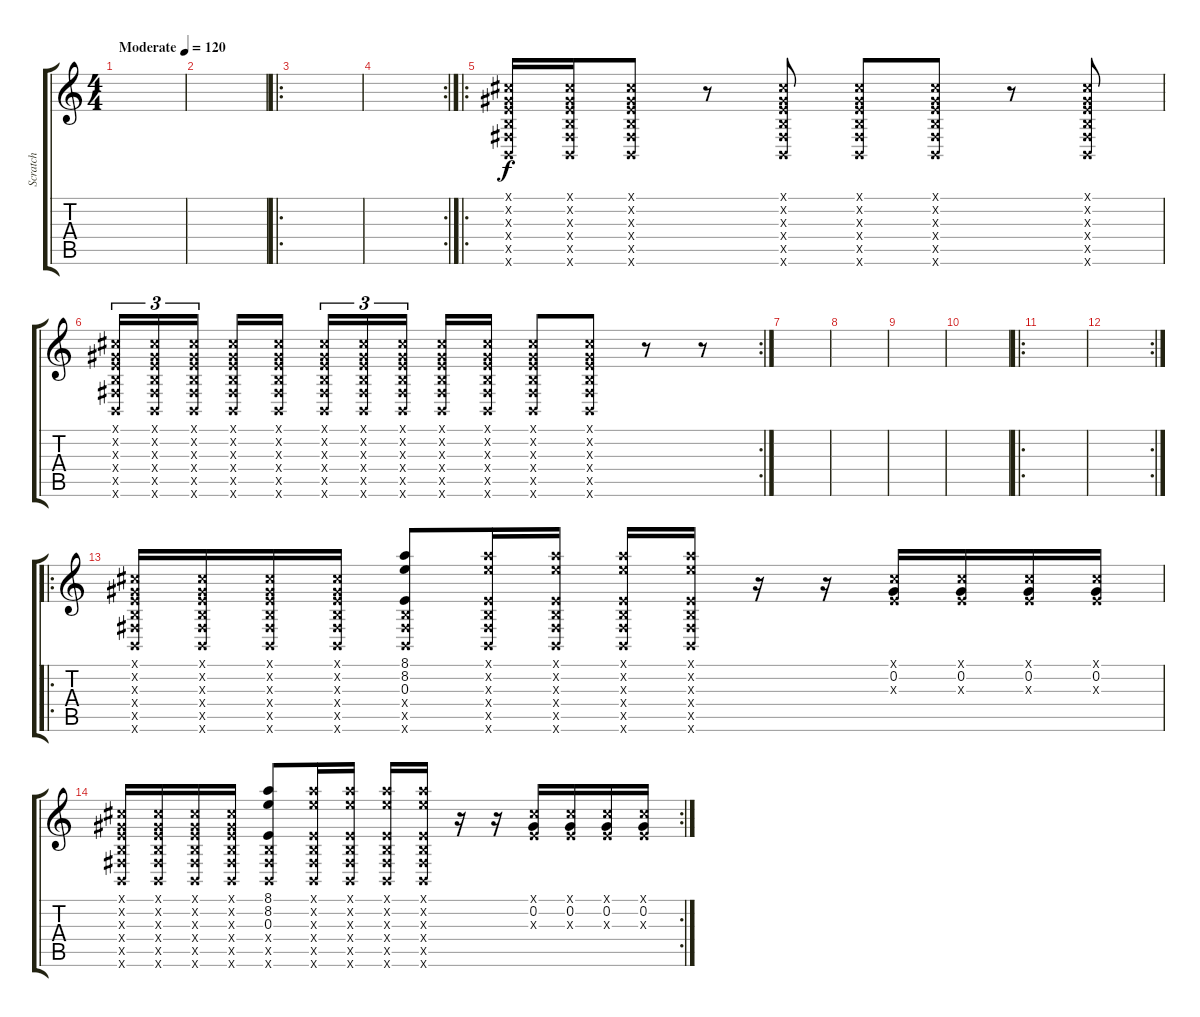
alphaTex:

\track ("Scratch" "Scratch") {instrument guitarharmonics}
\staff {score tabs}
\tuning (Db4 Ab3 E3 B2 Gb2 B1) {hide}
\ts (4 4)
\tempo (120 "Moderate")
\clef g2
\ks c
|
|
\ro
|
\rc 2
|
\ro
(0.1{x} 0.2{x} 0.3{x} 0.4{x} 0.5{x} 0.6{x}).16 (0.1{x} 0.2{x} 0.3{x} 0.4{x} 0.5{x} 0.6{x}).16 (0.1{x} 0.2{x} 0.3{x} 0.4{x} 0.5{x} 0.6{x}).8 r.8 (0.1{x} 0.2{x} 0.3{x} 0.4{x} 0.5{x} 0.6{x}).8 (0.1{x} 0.2{x} 0.3{x} 0.4{x} 0.5{x} 0.6{x}).8 (0.1{x} 0.2{x} 0.3{x} 0.4{x} 0.5{x} 0.6{x}).8 r.8 (0.1{x} 0.2{x} 0.3{x} 0.4{x} 0.5{x} 0.6{x}).8 |
\rc 2
(0.1{x} 0.2{x} 0.3{x} 0.4{x} 0.5{x} 0.6{x}).16{tu (3 2)} (0.1{x} 0.2{x} 0.3{x} 0.4{x} 0.5{x} 0.6{x}).16{tu (3 2)} (0.1{x} 0.2{x} 0.3{x} 0.4{x} 0.5{x} 0.6{x}).16{tu (3 2) beam splitsecondary} (0.1{x} 0.2{x} 0.3{x} 0.4{x} 0.5{x} 0.6{x}).16 (0.1{x} 0.2{x} 0.3{x} 0.4{x} 0.5{x} 0.6{x}).16 (0.1{x} 0.2{x} 0.3{x} 0.4{x} 0.5{x} 0.6{x}).16{tu (3 2)} (0.1{x} 0.2{x} 0.3{x} 0.4{x} 0.5{x} 0.6{x}).16{tu (3 2)} (0.1{x} 0.2{x} 0.3{x} 0.4{x} 0.5{x} 0.6{x}).16{tu (3 2) beam splitsecondary} (0.1{x} 0.2{x} 0.3{x} 0.4{x} 0.5{x} 0.6{x}).16 (0.1{x} 0.2{x} 0.3{x} 0.4{x} 0.5{x} 0.6{x}).16 (0.1{x} 0.2{x} 0.3{x} 0.4{x} 0.5{x} 0.6{x}).8 (0.1{x} 0.2{x} 0.3{x} 0.4{x} 0.5{x} 0.6{x}).8 r.8 r.8 |
|
|
|
|
\ro
|
\rc 2
|
\ro
(0.1{x} 0.2{x} 0.3{x} 0.4{x} 0.5{x} 0.6{x}).16 (0.1{x} 0.2{x} 0.3{x} 0.4{x} 0.5{x} 0.6{x}).16 (0.1{x} 0.2{x} 0.3{x} 0.4{x} 0.5{x} 0.6{x}).16 (0.1{x} 0.2{x} 0.3{x} 0.4{x} 0.5{x} 0.6{x}).16 (8.1 8.2 0.3 0.4{x} 0.5{x} 0.6{x}).8 (8.1{x} 8.2{x} 0.3{x} 0.4{x} 0.5{x} 0.6{x}).16 (8.1{x} 8.2{x} 0.3{x} 0.4{x} 0.5{x} 0.6{x}).16 (8.1{x} 8.2{x} 0.3{x} 0.4{x} 0.5{x} 0.6{x}).16 (8.1{x} 8.2{x} 0.3{x} 0.4{x} 0.5{x} 0.6{x}).16 r.16 r.16 (0.1{x} 0.2 0.3{x}).16 (0.1{x} 0.2 0.3{x}).16 (0.1{x} 0.2 0.3{x}).16 (0.1{x} 0.2 0.3{x}).16 |
\rc 2
(0.1{x} 0.2{x} 0.3{x} 0.4{x} 0.5{x} 0.6{x}).16 (0.1{x} 0.2{x} 0.3{x} 0.4{x} 0.5{x} 0.6{x}).16 (0.1{x} 0.2{x} 0.3{x} 0.4{x} 0.5{x} 0.6{x}).16 (0.1{x} 0.2{x} 0.3{x} 0.4{x} 0.5{x} 0.6{x}).16 (8.1 8.2 0.3 0.4{x} 0.5{x} 0.6{x}).8 (8.1{x} 8.2{x} 0.3{x} 0.4{x} 0.5{x} 0.6{x}).16 (8.1{x} 8.2{x} 0.3{x} 0.4{x} 0.5{x} 0.6{x}).16 (8.1{x} 8.2{x} 0.3{x} 0.4{x} 0.5{x} 0.6{x}).16 (8.1{x} 8.2{x} 0.3{x} 0.4{x} 0.5{x} 0.6{x}).16 r.16 r.16 (0.1{x} 0.2 0.3{x}).16 (0.1{x} 0.2 0.3{x}).16 (0.1{x} 0.2 0.3{x}).16 (0.1{x} 0.2 0.3{x}).16
